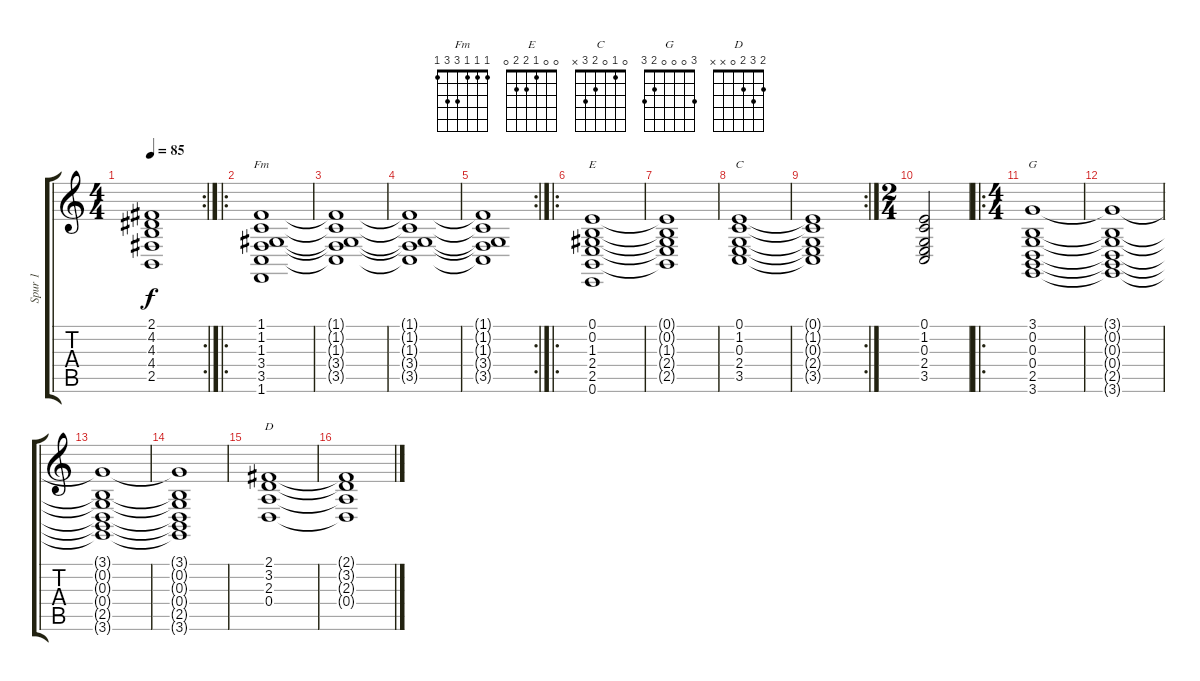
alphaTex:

\track ("Spur 1" "Spur 1") {instrument synthstrings1}
\staff {score tabs}
\tuning (E4 B3 G3 D3 A2 E2) {hide}
\chord ("Fm" 1 1 1 3 3 1)
\chord ("E" 0 0 1 2 2 0)
\chord ("C" 0 1 0 2 3 x)
\chord ("G" 3 0 0 0 2 3)
\chord ("D" 2 3 2 0 x x)
\rc 2
\ts (4 4)
\tempo 85
\clef g2
\ks c
(2.1{t} 4.2{t} 4.3{t} 4.4{t} 2.5{t}).1{dy f} |
\ro
(1.1 1.2 1.3 3.4 3.5 1.6).1{ch "Fm"} |
(1.1{t} 1.2{t} 1.3{t} 3.4{t} 3.5{t}).1 |
(1.1{t} 1.2{t} 1.3{t} 3.4{t} 3.5{t}).1 |
\rc 2
(1.1{t} 1.2{t} 1.3{t} 3.4{t} 3.5{t}).1 |
\ro
(0.1 0.2 1.3 2.4 2.5 0.6).1{ch "E"} |
(0.1{t} 0.2{t} 1.3{t} 2.4{t} 2.5{t}).1 |
(0.1 1.2 0.3 2.4 3.5).1{ch "C"} |
\rc 2
(0.1{t} 1.2{t} 0.3{t} 2.4{t} 3.5{t}).1 |
\ts (2 4)
(0.1 1.2 0.3 2.4 3.5).2 |
\ro
\ts (4 4)
(3.1 0.2 0.3 0.4 2.5 3.6).1{ch "G"} |
(3.1{t} 0.2{t} 0.3{t} 0.4{t} 2.5{t} 3.6{t}).1 |
(3.1{t} 0.2{t} 0.3{t} 0.4{t} 2.5{t} 3.6{t}).1 |
(3.1{t} 0.2{t} 0.3{t} 0.4{t} 2.5{t} 3.6{t}).1 |
(2.1 3.2 2.3 0.4).1{ch "D"} |
(2.1{t} 3.2{t} 2.3{t} 0.4{t}).1
